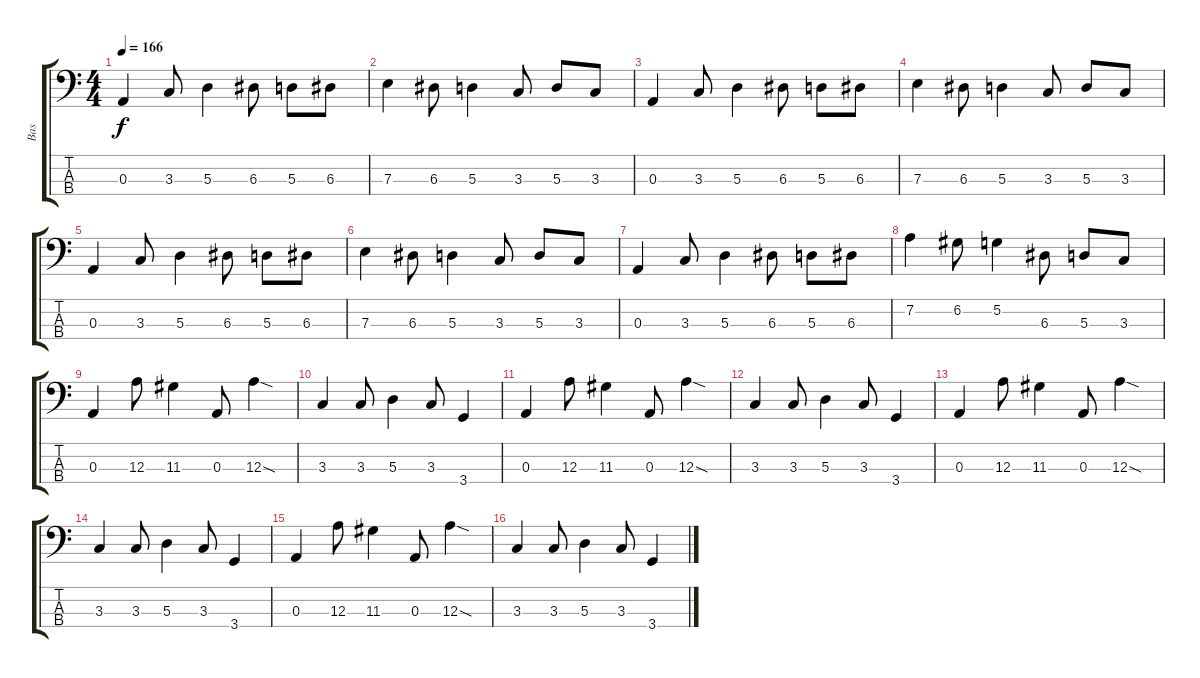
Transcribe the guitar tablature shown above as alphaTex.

\track ("Bas" "Bas") {instrument electricbassfinger}
\staff {score tabs}
\tuning (G2 D2 A1 E1) {hide}
\ts (4 4)
\tempo 166
\clef f4
\ks c
0.3.4{dy f} 3.3.8 5.3.4 6.3.8 5.3.8 6.3.8 |
7.3.4 6.3.8 5.3.4 3.3.8 5.3.8 3.3.8 |
0.3.4 3.3.8 5.3.4 6.3.8 5.3.8 6.3.8 |
7.3.4 6.3.8 5.3.4 3.3.8 5.3.8 3.3.8 |
0.3.4 3.3.8 5.3.4 6.3.8 5.3.8 6.3.8 |
7.3.4 6.3.8 5.3.4 3.3.8 5.3.8 3.3.8 |
0.3.4 3.3.8 5.3.4 6.3.8 5.3.8 6.3.8 |
7.2.4 6.2.8 5.2.4 6.3.8 5.3.8 3.3.8 |
0.3.4 12.3.8 11.3.4 0.3.8 12.3{sod}.4 |
3.3.4 3.3.8 5.3.4 3.3.8 3.4.4 |
0.3.4 12.3.8 11.3.4 0.3.8 12.3{sod}.4 |
3.3.4 3.3.8 5.3.4 3.3.8 3.4.4 |
0.3.4 12.3.8 11.3.4 0.3.8 12.3{sod}.4 |
3.3.4 3.3.8 5.3.4 3.3.8 3.4.4 |
0.3.4 12.3.8 11.3.4 0.3.8 12.3{sod}.4 |
3.3.4 3.3.8 5.3.4 3.3.8 3.4.4
